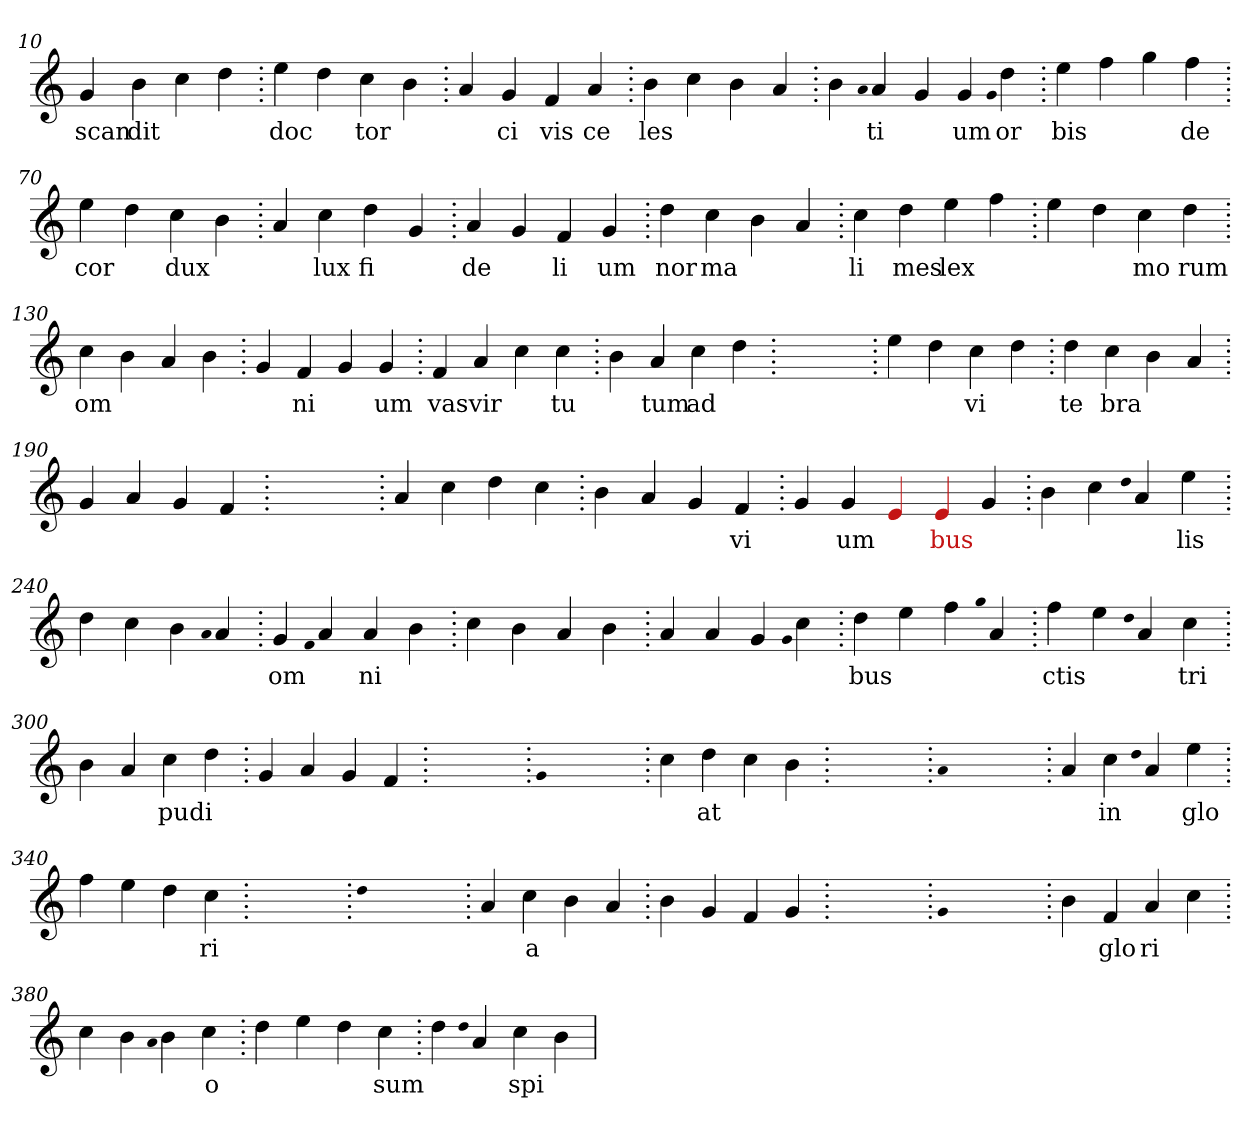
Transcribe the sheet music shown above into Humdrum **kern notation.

**kern	**text
*part1	*part1
*staff1	*staff1
*clefG2	*
=10.	=10.
4g	scan
4b	dit
4cc	.
4dd	.
=20.	=20.
4ee	doc
4dd	.
4cc	tor
4b	.
=30.	=30.
4a	.
4g	ci
4f	vis
4a	ce
=40.	=40.
4b	les
4cc	.
4b	.
4a	.
=50.	=50.
4b	.
qqa	.
4a	ti
4g	.
4g	um
qqg	.
4dd	or
=60.	=60.
4ee	bis
4ff	.
4gg	.
4ff	de
=70.	=70.
4ee	cor
4dd	.
4cc	dux
4b	.
=80.	=80.
4a	.
4cc	lux
4dd	fi
4g	.
=90.	=90.
4a	de
4g	.
4f	li
4g	um
=100.	=100.
4dd	nor
4cc	ma
4b	.
4a	.
=110.	=110.
4cc	li
4dd	mes
4ee	lex
4ff	.
=120.	=120.
4ee	.
4dd	.
4cc	mo
4dd	rum
=130.	=130.
4cc	om
4b	.
4a	.
4b	.
=140.	=140.
4g	.
4f	ni
4g	.
4g	um
=150.	=150.
4f	vas
4a	vir
4cc	.
4cc	tu
=160.	=160.
4b	.
4a	tum
4cc	ad
4dd	.
=170.	=170.
1ryy	.
=170.	=170.
4ee	.
4dd	.
4cc	vi
4dd	.
=180.	=180.
4dd	te
4cc	bra
4b	.
4a	.
=190.	=190.
4g	.
4a	.
4g	.
4f	.
=200.	=200.
1ryy	.
=200.	=200.
4a	.
4cc	.
4dd	.
4cc	.
=210.	=210.
4b	.
4a	.
4g	.
4f	vi
=220.	=220.
4g	.
4g	um
4Re	.
4Re	bus
4g	.
=230.	=230.
4b	.
4cc	.
qqdd	.
4a	.
4ee	lis
=240.	=240.
4dd	.
4cc	.
4b	.
qqa	.
4a	.
=250.	=250.
4g	om
qqf	.
4a	.
4a	ni
4b	.
=260.	=260.
4cc	.
4b	.
4a	.
4b	.
=270.	=270.
4a	.
4a	.
4g	.
qqg	.
4cc	.
=280.	=280.
4dd	bus
4ee	.
4ff	.
qqgg	.
4a	.
=290.	=290.
4ff	ctis
4ee	.
qqdd	.
4a	.
4cc	tri
=300.	=300.
4b	.
4a	.
4cc	pu
4dd	di
=310.	=310.
4g	.
4a	.
4g	.
4f	.
=320.	=320.
1ryy	.
=320.	=320.
qqg	.
1ryy	.
=320.	=320.
4cc	.
4dd	at
4cc	.
4b	.
=330.	=330.
1ryy	.
=330.	=330.
qqa	.
1ryy	.
=330.	=330.
4a	.
4cc	in
qqdd	.
4a	.
4ee	glo
=340.	=340.
4ff	.
4ee	.
4dd	.
4cc	ri
=350.	=350.
1ryy	.
=350.	=350.
qqdd	.
1ryy	.
=350.	=350.
4a	.
4cc	a
4b	.
4a	.
=360.	=360.
4b	.
4g	.
4f	.
4g	.
=370.	=370.
1ryy	.
=370.	=370.
qqg	.
1ryy	.
=370.	=370.
4b	.
4f	glo
4a	ri
4cc	.
=380.	=380.
4cc	.
4b	.
qqa	.
4b	.
4cc	o
=390.	=390.
4dd	.
4ee	.
4dd	.
4cc	sum
=400.	=400.
4dd	.
qqdd	.
4a	.
4cc	spi
4b	.
=	=
*-	*-
